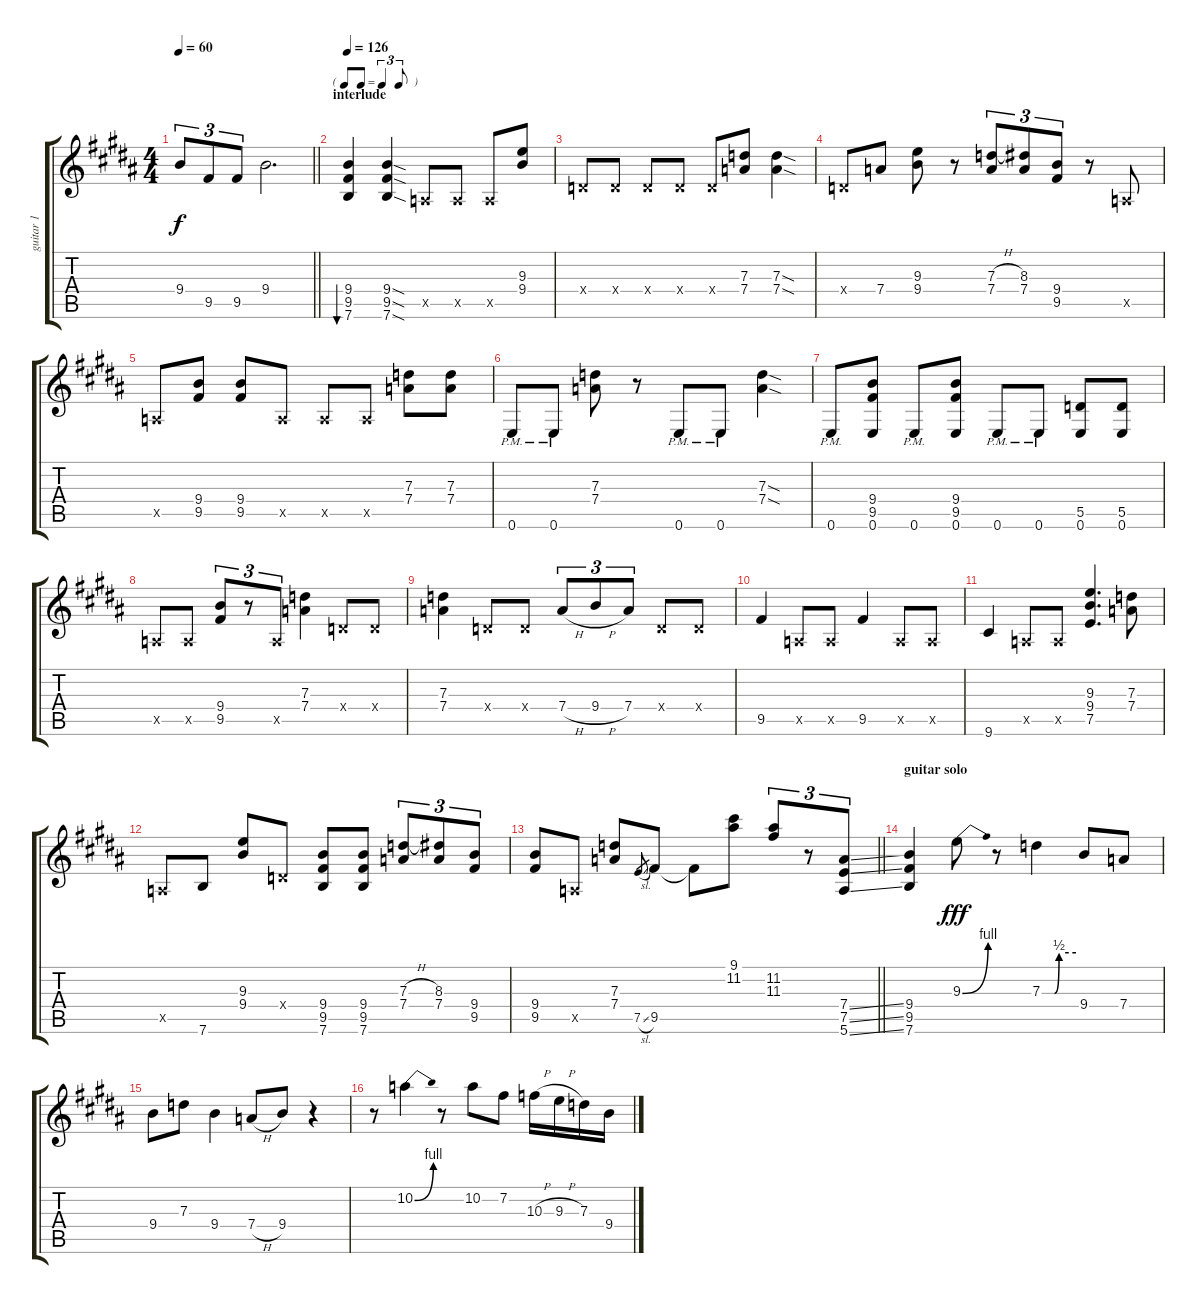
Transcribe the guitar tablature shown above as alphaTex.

\track ("guitar 1" "guitar 1") {instrument overdrivenguitar}
\staff {score tabs}
\tuning (E4 B3 G3 D3 A2 E2) {hide}
\ts (4 4)
\tempo 60
\clef g2
\barLineRight lightlight
\ks b
9.4.8{tu (3 2) dy f} 9.5.8{tu (3 2)} 9.5.8{tu (3 2)} 9.4.2{d} |
\tf triplet8th
\section ("" "interlude")
\tempo 126
(9.4 9.5 7.6).4{bu 240} (9.4{sod} 9.5{sod} 7.6{sod}).4 0.5{x}.8 0.5{x}.8 0.5{x}.8 (9.3 9.4).8 |
0.4{x}.8 0.4{x}.8 0.4{x}.8 0.4{x}.8 0.4{x}.8 (7.3 7.4).8 (7.3{sod} 7.4{sod}).4 |
0.4{x}.8 7.4.8 (9.3 9.4).8 r.8 (7.3{h} 7.4).8{tu (3 2)} (8.3 7.4).8{tu (3 2)} (9.4 9.5).8{tu (3 2)} r.8 0.5{x}.8 |
0.5{x}.8 (9.4 9.5).8 (9.4 9.5).8 0.5{x}.8 0.5{x}.8 0.5{x}.8 (7.3 7.4).8 (7.3 7.4).8 |
0.6{pm}.8 0.6{pm}.8 (7.3 7.4).8 r.8 0.6{pm}.8 0.6{pm}.8 (7.3{sod} 7.4{sod}).4 |
0.6{pm}.8 (9.4 9.5 0.6).8 0.6{pm}.8 (9.4 9.5 0.6).8 0.6{pm}.8 0.6{pm}.8 (5.5 0.6).8 (5.5 0.6).8 |
0.5{x}.8 0.5{x}.8 (9.4 9.5).8{tu (3 2)} r.8{tu (3 2)} 0.5{x}.8{tu (3 2)} (7.3 7.4).4 0.4{x}.8 0.4{x}.8 |
(7.3 7.4).4 0.4{x}.8 0.4{x}.8 7.4{h}.8{tu (3 2)} 9.4{h}.8{tu (3 2)} 7.4.8{tu (3 2)} 0.4{x}.8 0.4{x}.8 |
9.5.4 0.5{x}.8 0.5{x}.8 9.5.4 0.5{x}.8 0.5{x}.8 |
9.6.4 0.5{x}.8 0.5{x}.8 (9.3 9.4 7.5).4{d} (7.3 7.4).8 |
0.5{x}.8 7.6.8 (9.3 9.4).8 0.4{x}.8 (9.4 9.5 7.6).8 (9.4 9.5 7.6).8 (7.3{h} 7.4).8{tu (3 2)} (8.3 7.4).8{tu (3 2)} (9.4 9.5).8{tu (3 2)} |
\barLineRight lightlight
(9.4 9.5).8 0.5{x}.8 (7.3 7.4).8 7.5{sl}.8{gr} 9.5.8 9.5{t}.8 (9.1 11.2).8 (11.2 11.3).8{tu (3 2)} r.8{tu (3 2)} (7.4{ss} 7.5{ss} 5.6{ss}).8{tu (3 2)} |
\section ("" "guitar solo")
(9.4 9.5 7.6).4 9.3{be (bend 0 0 60 4)}.8{dy fff volume 16 instrument electricguitarjazz} r.8 7.3{be (custom 0 0 22 0 30 2 60 2)}.4 9.4.8 7.4.8 |
9.4.8 7.3.8 9.4.4 7.4{h}.8 9.4.8 r.4 |
r.8 10.2{be (bend 0 0 60 4)}.4 r.8 10.2.8 7.2.8 10.3{h}.16 9.3{h}.16 7.3.16 9.4.16
